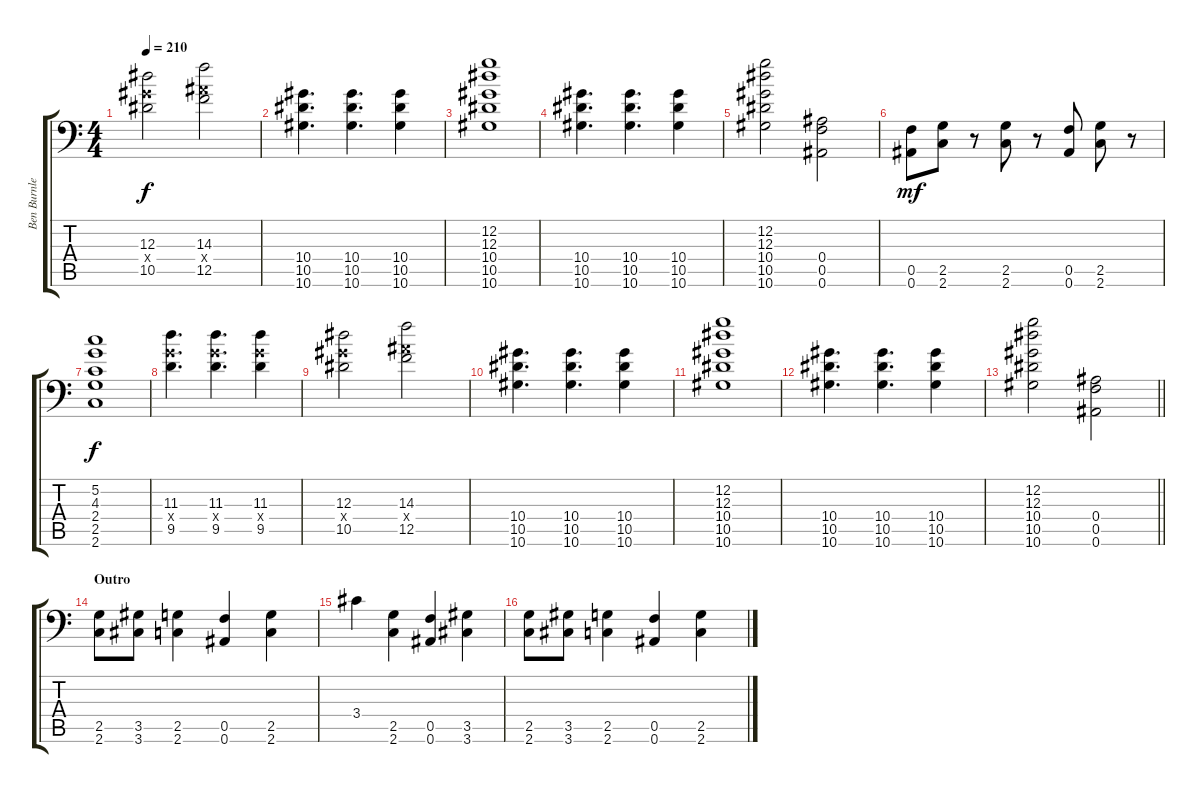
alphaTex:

\track ("Ben Burnley" "Ben Burnle") {instrument distortionguitar}
\staff {score tabs}
\tuning (C4 G3 Eb3 Bb2 F2 Bb1) {hide}
\ts (4 4)
\tempo 210
\clef f4
\ks c
(12.3 10.4{x} 10.5).2{dy f} (14.3 12.4{x} 12.5).2 |
(10.4 10.5 10.6).4{d} (10.4 10.5 10.6).4{d} (10.4 10.5 10.6).4 |
(12.2 12.3 10.4 10.5 10.6).1 |
(10.4 10.5 10.6).4{d} (10.4 10.5 10.6).4{d} (10.4 10.5 10.6).4 |
(12.2 12.3 10.4 10.5 10.6).2 (0.4 0.5 0.6).2 |
(0.5 0.6).8{dy mf} (2.5 2.6).8 r.8 (2.5 2.6).8 r.8 (0.5 0.6).8 (2.5 2.6).8 r.8 |
(5.2 4.3 2.4 2.5 2.6).1{dy f} |
(11.3 9.4{x} 9.5).4{d} (11.3 9.4{x} 9.5).4{d} (11.3 9.4{x} 9.5).4 |
(12.3 10.4{x} 10.5).2 (14.3 12.4{x} 12.5).2 |
(10.4 10.5 10.6).4{d} (10.4 10.5 10.6).4{d} (10.4 10.5 10.6).4 |
(12.2 12.3 10.4 10.5 10.6).1 |
(10.4 10.5 10.6).4{d} (10.4 10.5 10.6).4{d} (10.4 10.5 10.6).4 |
\barLineRight lightlight
(12.2 12.3 10.4 10.5 10.6).2 (0.4 0.5 0.6).2 |
\section ("" "Outro")
(2.5 2.6).8 (3.5 3.6).8 (2.5 2.6).4 (0.5 0.6).4 (2.5 2.6).4 |
3.4.4 (2.5 2.6).4 (0.5 0.6).4 (3.5 3.6).4 |
(2.5 2.6).8 (3.5 3.6).8 (2.5 2.6).4 (0.5 0.6).4 (2.5 2.6).4
